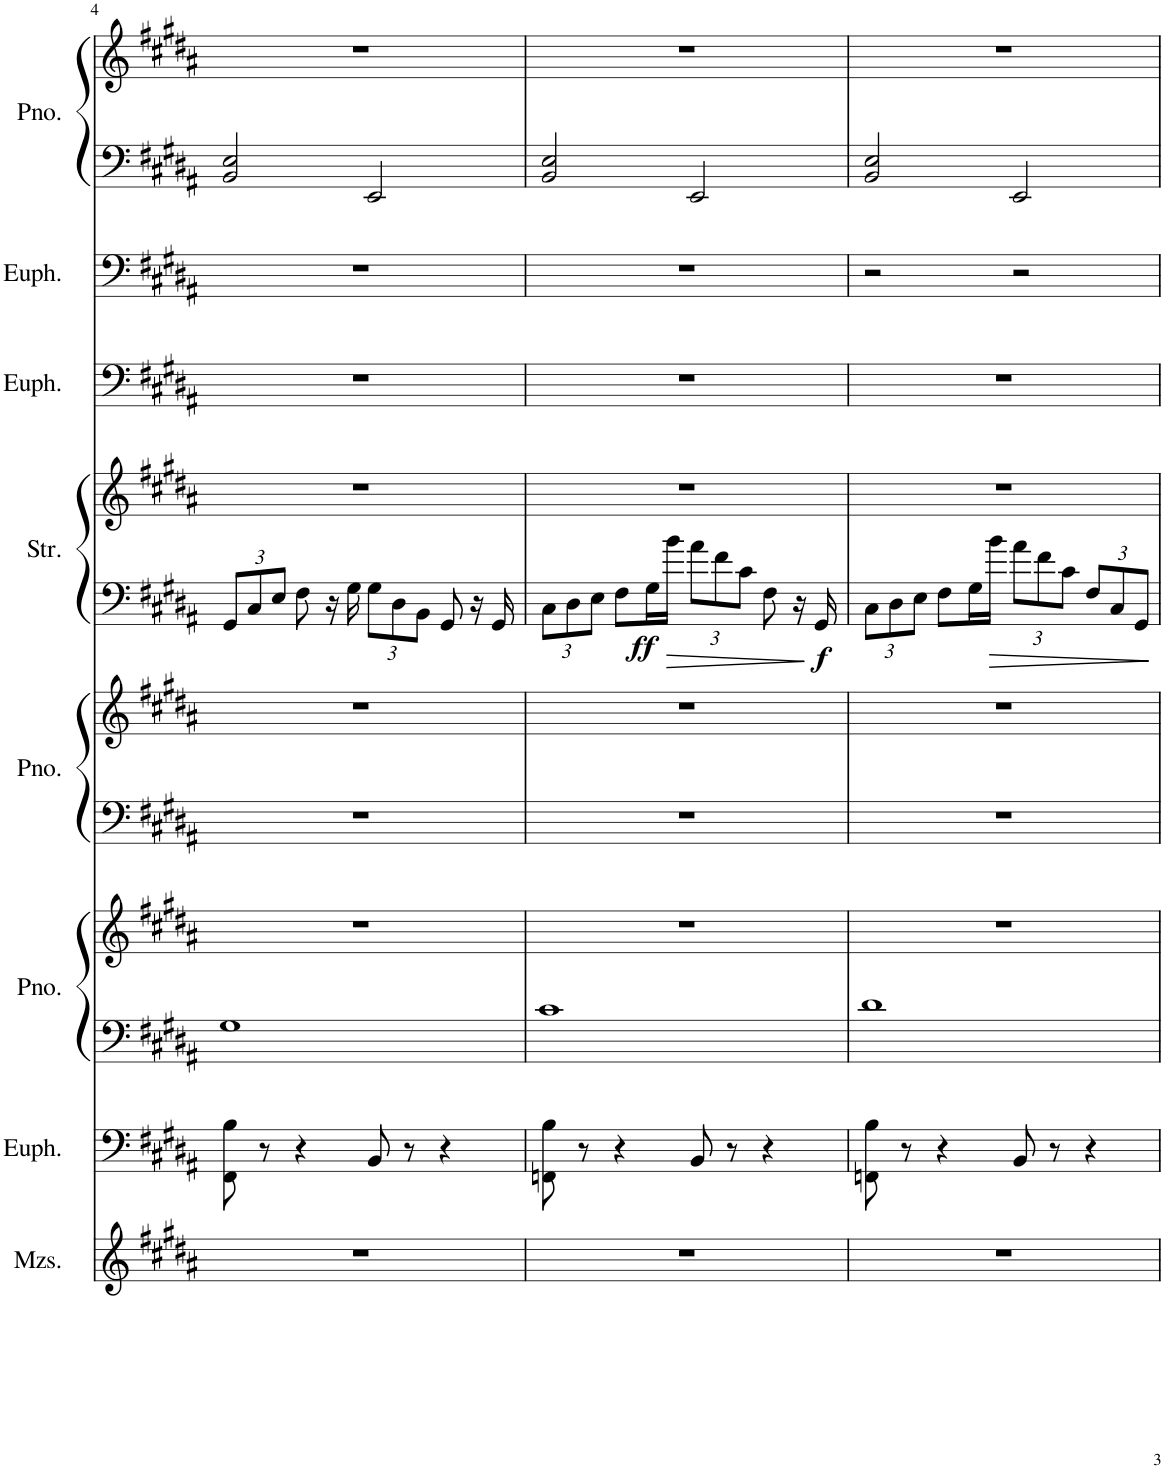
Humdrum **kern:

**kern	**kern	**kern	**kern	**kern	**kern	**kern	**kern	**dynam	**kern	**kern	**kern	**kern
*part8	*part7	*part6	*part6	*part5	*part5	*part4	*part4	*part4	*part3	*part2	*part1	*part1
*staff12	*staff11	*staff10	*staff9	*staff8	*staff7	*staff6	*staff5	*staff5/6	*staff4	*staff3	*staff2	*staff1
*I"Mezzo-soprano	*I"Euphonium	*I"Piano	*	*I"Piano	*	*I"Strings	*	*	*I"Euphonium	*I"Euphonium	*I"Piano	*
*I'Mzs.	*I'Euph.	*I'Pno.	*	*I'Pno.	*	*I'Str.	*	*	*I'Euph.	*I'Euph.	*I'Pno.	*
!!LO:PB:g=z
*clefG2	*clefF4	*clefF4	*clefG2	*clefF4	*clefG2	*clefF4	*clefG2	*	*clefF4	*clefF4	*clefF4	*clefG2
*k[f#c#g#d#a#]	*k[f#c#g#d#a#]	*k[f#c#g#d#a#]	*k[f#c#g#d#a#]	*k[f#c#g#d#a#]	*k[f#c#g#d#a#]	*k[f#c#g#d#a#]	*k[f#c#g#d#a#]	*	*k[f#c#g#d#a#]	*k[f#c#g#d#a#]	*k[f#c#g#d#a#]	*k[f#c#g#d#a#]
*M4/4	*M4/4	*M4/4	*M4/4	*M4/4	*M4/4	*M4/4	*M4/4	*	*M4/4	*M4/4	*M4/4	*M4/4
*	*	*	*	*	*	*Xbrackettup	*	*	*	*	*	*
=4	=4	=4	=4	=4	=4	=4	=4	=4	=4	=4	=4	=4
1r	8FF#\ 8B\	1G#	1r	1r	1r	12GG#/L	1r	.	1r	1r	2BB/ 2E/	1r
.	.	.	.	.	.	12C#/	.	.	.	.	.	.
.	8r	.	.	.	.	.	.	.	.	.	.	.
.	.	.	.	.	.	12E/J	.	.	.	.	.	.
.	4r	.	.	.	.	8F#\	.	.	.	.	.	.
.	.	.	.	.	.	16r	.	.	.	.	.	.
.	.	.	.	.	.	16G#\	.	.	.	.	.	.
.	8BB/	.	.	.	.	12G#\L	.	.	.	.	2EE/	.
.	.	.	.	.	.	12D#\	.	.	.	.	.	.
.	8r	.	.	.	.	.	.	.	.	.	.	.
.	.	.	.	.	.	12BB\J	.	.	.	.	.	.
.	4r	.	.	.	.	8GG#/	.	.	.	.	.	.
.	.	.	.	.	.	16r	.	.	.	.	.	.
.	.	.	.	.	.	16GG#/	.	.	.	.	.	.
=5	=5	=5	=5	=5	=5	=5	=5	=5	=5	=5	=5	=5
1r	8FFn\ 8B\	1c#	1r	1r	1r	12C#\L	1r	.	1r	1r	2BB/ 2E/	1r
.	.	.	.	.	.	12D#\	.	.	.	.	.	.
.	8r	.	.	.	.	.	.	.	.	.	.	.
.	.	.	.	.	.	12E\J	.	.	.	.	.	.
.	4r	.	.	.	.	8F#\L	.	.	.	.	.	.
!	!	!	!	!	!	!	!	!LO:DY:b=2	!	!	!	!
.	.	.	.	.	.	16G#\L	.	ff	.	.	.	.
.	.	.	.	.	.	16b\JJ	.	.	.	.	.	.
.	8BB/	.	.	.	.	12a#\L	.	.	.	.	2EE/	.
.	.	.	.	.	.	12f#\	.	.	.	.	.	.
.	8r	.	.	.	.	.	.	.	.	.	.	.
.	.	.	.	.	.	12c#\J	.	.	.	.	.	.
.	4r	.	.	.	.	8F#\	.	.	.	.	.	.
.	.	.	.	.	.	16r	.	.	.	.	.	.
!	!	!	!	!	!	!	!	!LO:DY:b=2	!	!	!	!
.	.	.	.	.	.	16GG#/	.	f	.	.	.	.
=6	=6	=6	=6	=6	=6	=6	=6	=6	=6	=6	=6	=6
1r	8FFn\ 8B\	1d#	1r	1r	1r	12C#\L	1r	.	1r	2r	2BB/ 2E/	1r
.	.	.	.	.	.	12D#\	.	.	.	.	.	.
.	8r	.	.	.	.	.	.	.	.	.	.	.
.	.	.	.	.	.	12E\J	.	.	.	.	.	.
.	4r	.	.	.	.	8F#\L	.	.	.	.	.	.
.	.	.	.	.	.	16G#\L	.	.	.	.	.	.
.	.	.	.	.	.	16b\JJ	.	.	.	.	.	.
.	8BB/	.	.	.	.	12a#\L	.	.	.	2r	2EE/	.
.	.	.	.	.	.	12f#\	.	.	.	.	.	.
.	8r	.	.	.	.	.	.	.	.	.	.	.
.	.	.	.	.	.	12c#\J	.	.	.	.	.	.
.	4r	.	.	.	.	12F#/L	.	.	.	.	.	.
.	.	.	.	.	.	12C#/	.	.	.	.	.	.
.	.	.	.	.	.	12GG#/J	.	.	.	.	.	.
=	=	=	=	=	=	=	=	=	=	=	=	=
*-	*-	*-	*-	*-	*-	*-	*-	*-	*-	*-	*-	*-
